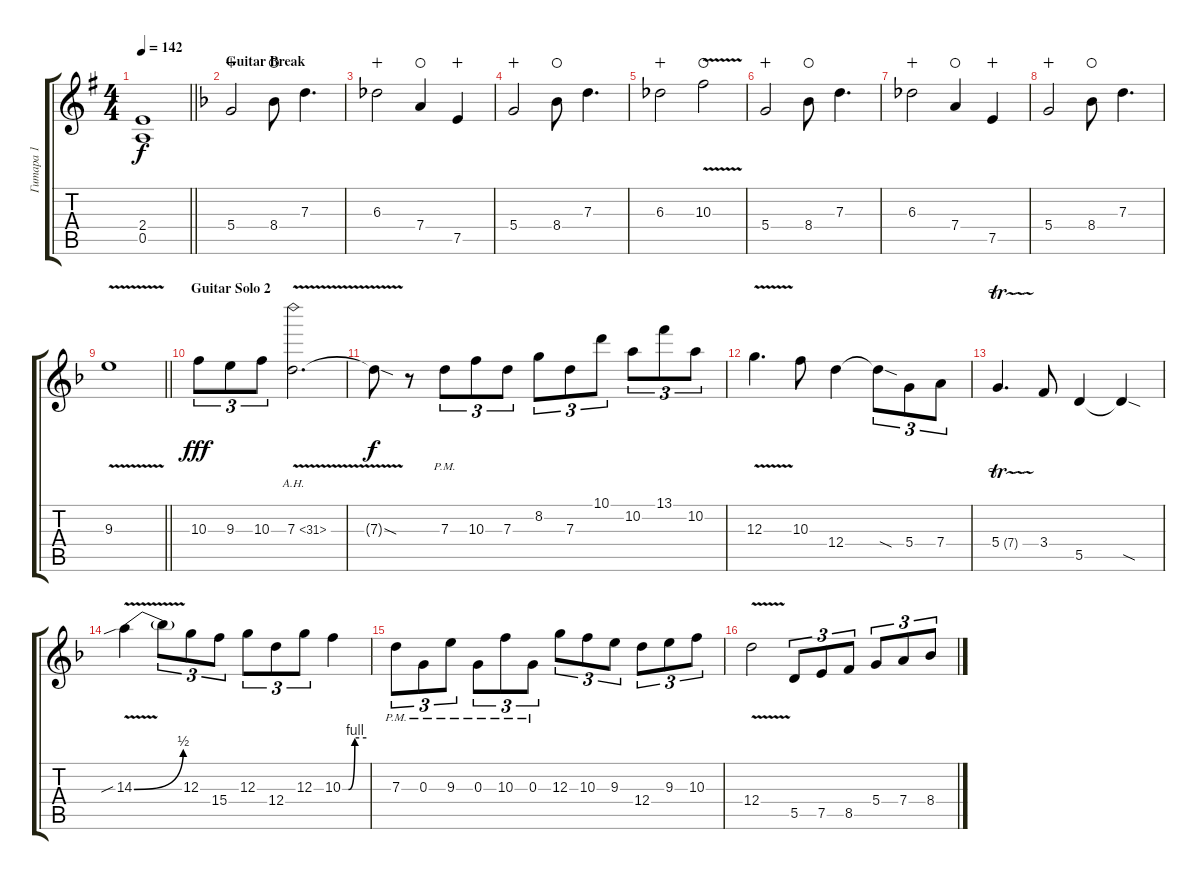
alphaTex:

\track ("Гитара 1" "Гитара 1") {instrument distortionguitar}
\staff {score tabs}
\tuning (E4 B3 G3 D3 A2 E2) {hide}
\ts (4 4)
\tempo 142
\clef g2
\barLineRight lightlight
\ks eminor
(2.4 0.5).1{dy f} |
\section ("" "Guitar Break")
\ks dminor
5.4.2{volume 10 wahc} 8.4.8{waho} 7.3.4{d} |
6.3.2{wahc} 7.4.4{waho} 7.5.4{wahc} |
5.4.2{wahc} 8.4.8{waho} 7.3.4{d} |
6.3.2{wahc} 10.3{v}.2{waho} |
5.4.2{wahc} 8.4.8{waho} 7.3.4{d} |
6.3.2{wahc} 7.4.4{waho} 7.5.4{wahc} |
5.4.2{wahc} 8.4.8{waho} 7.3.4{d} |
\barLineRight lightlight
9.3{v}.1 |
\section ("" "Guitar Solo 2")
10.3.8{tu (3 2) dy fff} 9.3.8{tu (3 2)} 10.3.8{tu (3 2)} 7.3{ah 24 v}.2{d} |
7.3{sod t}.8{dy f} r.8 7.3{pm}.8{tu (3 2)} 10.3.8{tu (3 2)} 7.3.8{tu (3 2)} 8.2.8{tu (3 2)} 7.3.8{tu (3 2)} 10.1.8{tu (3 2)} 10.2.8{tu (3 2)} 13.1.8{tu (3 2)} 10.2.8{tu (3 2)} |
12.3{v}.4{d} 10.3.8 12.4.4 12.4{sod t}.8{tu (3 2)} 5.4.8{tu (3 2)} 7.4.8{tu (3 2)} |
5.4{tr (7 16)}.4{d} 3.4.8 5.5.4 5.5{sod t}.4 |
14.3{be (bend 0 0 60 2) v sib}.4 14.3{t}.8{tu (3 2)} 12.3.8{tu (3 2)} 15.4.8{tu (3 2)} 12.3.8{tu (3 2)} 12.4.8{tu (3 2)} 12.3.8{tu (3 2)} 10.3{be (custom 0 0 15 0 31 4 60 4)}.4 |
7.3{pm}.8{tu (3 2)} 0.3{pm}.8{tu (3 2)} 9.3{pm}.8{tu (3 2)} 0.3{pm}.8{tu (3 2)} 10.3{pm}.8{tu (3 2)} 0.3{pm}.8{tu (3 2)} 12.3.8{tu (3 2)} 10.3.8{tu (3 2)} 9.3.8{tu (3 2)} 12.4.8{tu (3 2)} 9.3.8{tu (3 2)} 10.3.8{tu (3 2)} |
12.4{v}.2 5.5.8{tu (3 2)} 7.5.8{tu (3 2)} 8.5.8{tu (3 2)} 5.4.8{tu (3 2)} 7.4.8{tu (3 2)} 8.4.8{tu (3 2)}
